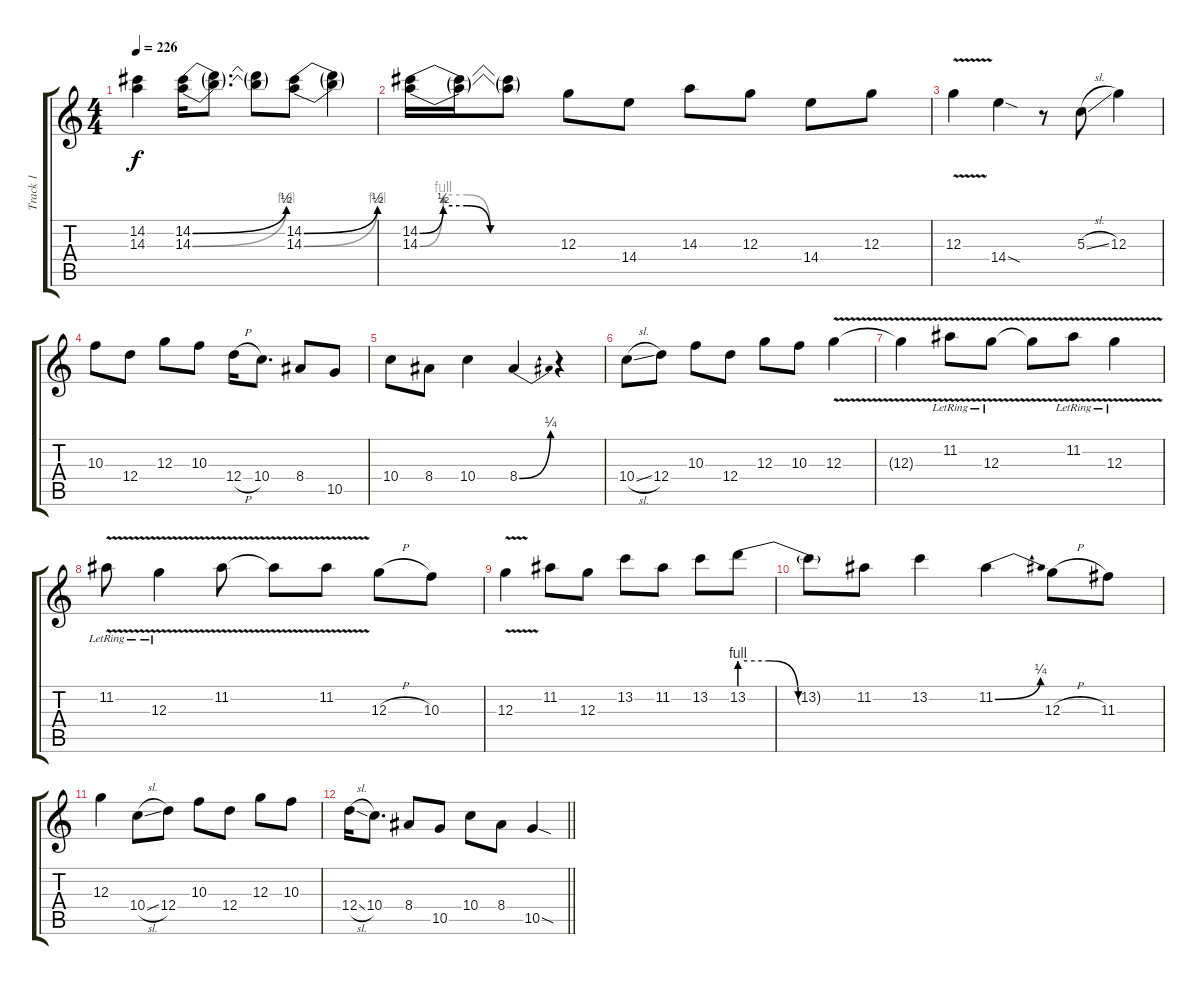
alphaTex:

\track ("Track 1" "Track 1") {instrument overdrivenguitar}
\staff {score tabs}
\tuning (E4 B3 G3 D3 A2 E2) {hide}
\ts (4 4)
\tempo 226
\clef g2
\ks c
(14.2{t} 14.3{t}).4{dy f} (14.2{be (bend 0 0 60 2)} 14.3{be (bend 0 0 60 4)}).16 (14.2{t} 14.3{t}).8{d} (14.2{t} 14.3{t}).8 (14.2{be (bend 0 0 60 2)} 14.3{be (bend 0 0 60 4)}).8 (14.2{t} 14.3{t}).4 |
(14.2{be (custom 0 0 10 2 20 2 30 0 60 0)} 14.3{be (custom 0 0 10 4 20 4 30 0 60 0)}).16 (14.2{t} 14.3{t}).16 (14.2{t} 14.3{t}).8 12.3.8 14.4.8 14.3.8 12.3.8 14.4.8 12.3.8 |
12.3{v}.4 14.4{sod}.4 r.8 5.3{sl}.8 12.3.4 |
10.3.8 12.4.8 12.3.8 10.3.8 12.4{h}.16 10.4.8{d} 8.4.8 10.5.8 |
10.4.8 8.4.8 10.4.4 8.4{be (bend 0 0 60 1)}.4 r.4 |
10.4{sl}.8 12.4.8 10.3.8 12.4.8 12.3.8 10.3.8 12.3{v}.4 |
12.3{t}.4 11.2{v lr}.8 12.3{v lr}.8 12.3{t}.8 11.2{v lr}.8 12.3{v lr}.4 |
11.2{v lr}.8 12.3{v lr}.4 11.2{v}.8 11.2{t}.8 11.2{v}.8 12.3{h}.8 10.3.8 |
12.3{v}.4 11.2.8 12.3.8 13.2.8 11.2.8 13.2.8 13.2{be (custom 0 4 15 4 30 0 60 0)}.8 |
13.2{t}.8 11.2.8 13.2.4 11.2{be (bend 0 0 60 1)}.4 12.3{h}.8 11.3.8 |
12.3.4 10.4{sl}.8 12.4.8 10.3.8 12.4.8 12.3.8 10.3.8 |
\barLineRight lightlight
12.4{sl}.16 10.4.8{d} 8.4.8 10.5.8 10.4.8 8.4.8 10.5{sod}.4
